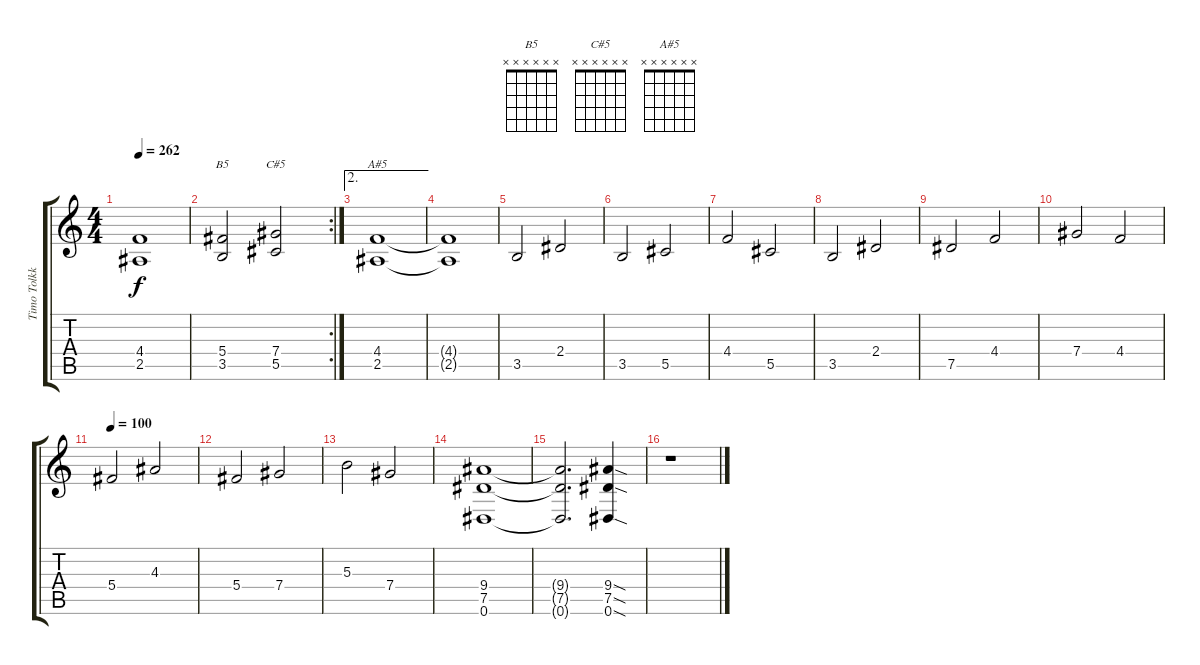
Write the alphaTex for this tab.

\track ("Timo Tolkki" "Timo Tolkk") {instrument distortionguitar}
\staff {score tabs}
\tuning (Eb4 Bb3 Gb3 Db3 Ab2 Eb2) {hide}
\chord ("B5" x x x x x x)
\chord ("C#5" x x x x x x)
\chord ("A#5" x x x x x x)
\ts (4 4)
\tempo 262
\clef g2
\ks c
(4.4{t} 2.5{t}).1{dy f} |
\rc 2
(5.4 3.5).2{ch "B5"} (7.4 5.5).2{ch "C#5"} |
\ae 2
(4.4 2.5).1{ch "A#5"} |
(4.4{t} 2.5{t}).1 |
3.5.2 2.4.2 |
3.5.2 5.5.2 |
4.4.2 5.5.2 |
3.5.2 2.4.2 |
7.5.2 4.4.2 |
7.4.2 4.4.2 |
\tempo 100
5.4.2 4.3.2 |
5.4.2 7.4.2 |
5.3.2 7.4.2 |
(9.4 7.5 0.6).1 |
(9.4{t} 7.5{t} 0.6{t}).2{d} (9.4{sod} 7.5{sod} 0.6{sod}).4 |
r.1
